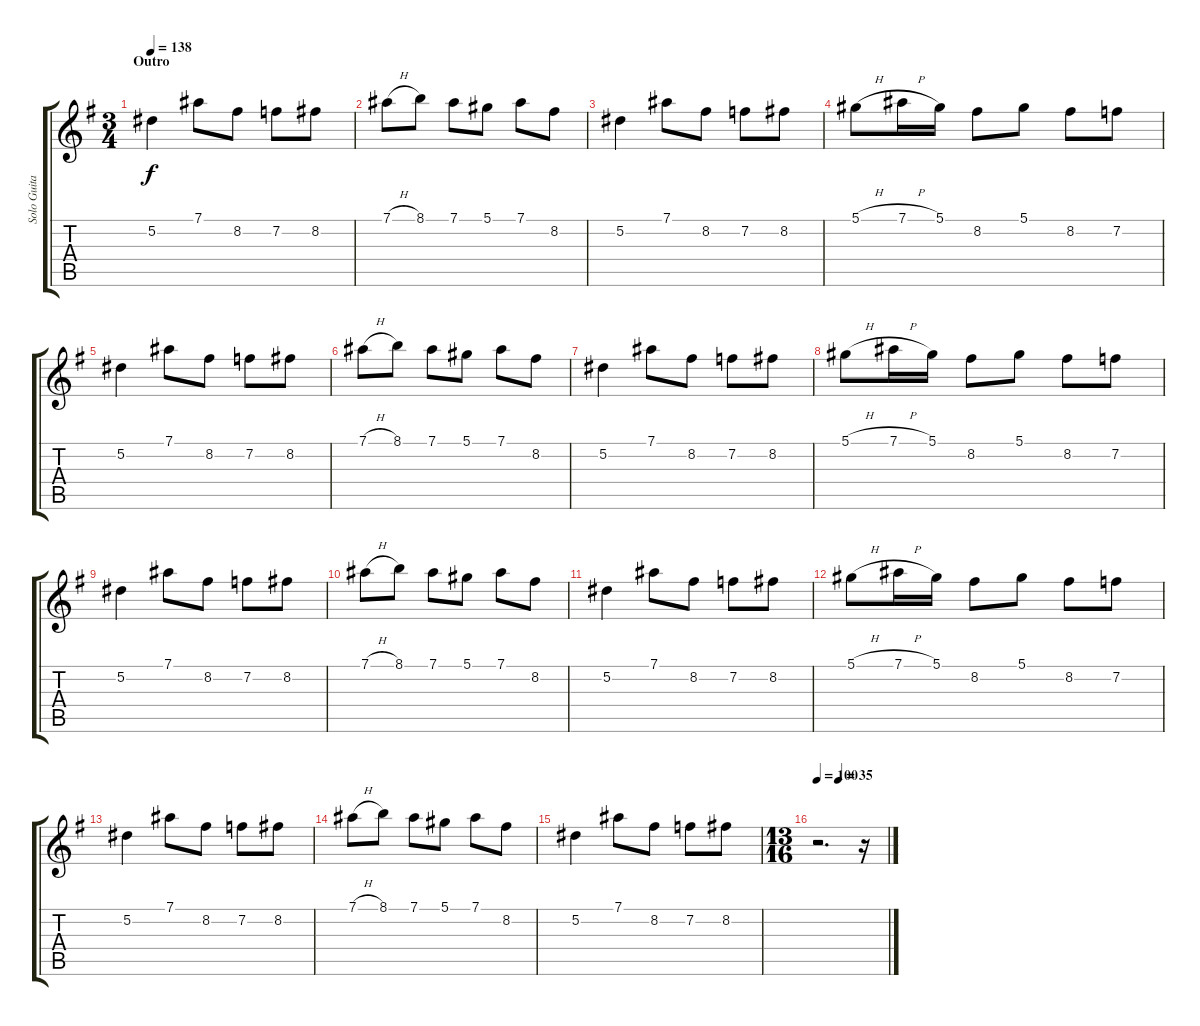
\track ("Solo Guitar I (Marcus Siepen)" "Solo Guita") {instrument electricguitarjazz}
\staff {score tabs}
\tuning (Eb4 Bb3 Gb3 Db3 Ab2 Eb2) {hide}
\ts (3 4)
\section ("" "Outro")
\tempo 138
\clef g2
\ks eminor
5.2.4{dy f} 7.1.8 8.2.8 7.2.8 8.2.8 |
7.1{h}.8 8.1.8 7.1.8 5.1.8 7.1.8 8.2.8 |
5.2.4 7.1.8 8.2.8 7.2.8 8.2.8 |
5.1{h}.8 7.1{h}.16 5.1.16 8.2.8 5.1.8 8.2.8 7.2.8 |
5.2.4 7.1.8 8.2.8 7.2.8 8.2.8 |
7.1{h}.8 8.1.8 7.1.8 5.1.8 7.1.8 8.2.8 |
5.2.4 7.1.8 8.2.8 7.2.8 8.2.8 |
5.1{h}.8 7.1{h}.16 5.1.16 8.2.8 5.1.8 8.2.8 7.2.8 |
5.2.4 7.1.8 8.2.8 7.2.8 8.2.8 |
7.1{h}.8 8.1.8 7.1.8 5.1.8 7.1.8 8.2.8 |
5.2.4 7.1.8 8.2.8 7.2.8 8.2.8 |
5.1{h}.8 7.1{h}.16 5.1.16 8.2.8 5.1.8 8.2.8 7.2.8 |
5.2.4 7.1.8 8.2.8 7.2.8 8.2.8 |
7.1{h}.8 8.1.8 7.1.8 5.1.8 7.1.8 8.2.8 |
5.2.4 7.1.8 8.2.8 7.2.8 8.2.8 |
\ts (13 16)
\tempo 100
\tempo (35 0.3076923076923077)
r.2{d} r.16
